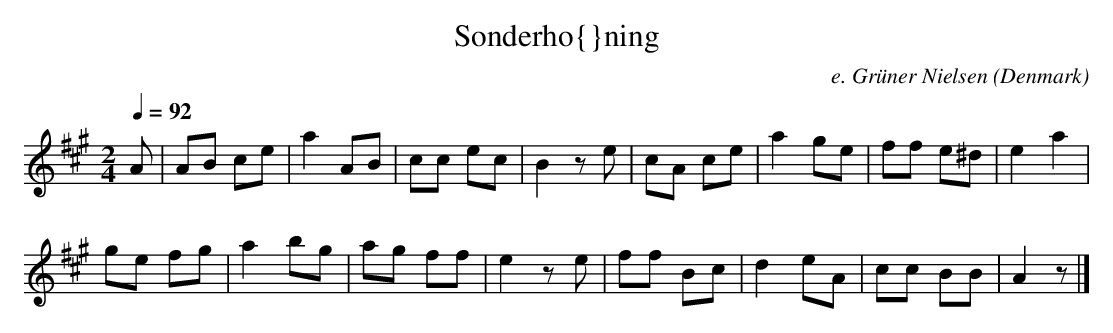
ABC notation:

X:1
T:Sonderh\o{}ning
Q:1/4=92
M:2/4
L:1/8
C:e. Gr\"uner Nielsen
O:Denmark
K:A
A|\
AB ce| a2 AB| cc ec| B2 ze|\
cA ce| a2 ge| ff e^d| e2 a2|
ge fg| a2 bg| ag ff| e2 ze|\
ff Bc| d2 eA| cc BB| A2 z|]
